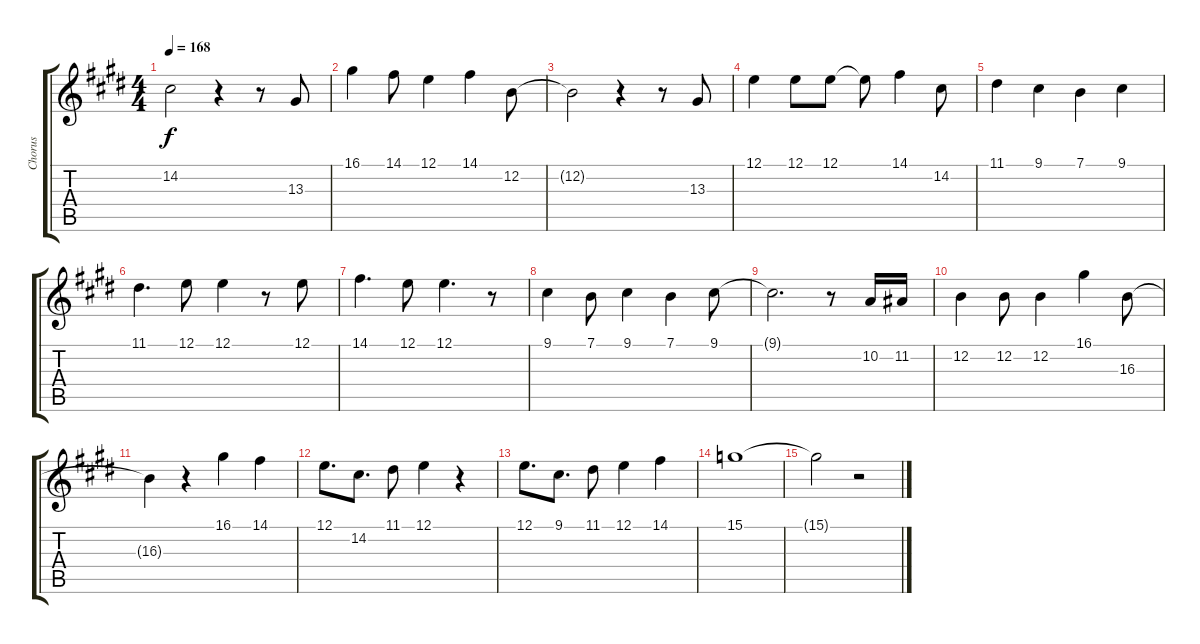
\track ("Chorus" "Chorus") {instrument tenorsax}
\staff {score tabs}
\tuning (E4 B3 G3 D3 A2 E2) {hide}
\ts (4 4)
\tempo 168
\clef g2
\ks e
14.2{t}.2{dy f} r.4 r.8 13.3.8 |
16.1.4 14.1.8 12.1.4 14.1.4 12.2.8 |
12.2{t}.2 r.4 r.8 13.3.8 |
12.1.4 12.1.8 12.1.8 12.1{t}.8 14.1.4 14.2.8 |
11.1.4 9.1.4 7.1.4 9.1.4 |
11.1.4{d} 12.1.8 12.1.4 r.8 12.1.8 |
14.1.4{d} 12.1.8 12.1.4{d} r.8 |
9.1.4 7.1.8 9.1.4 7.1.4 9.1.8 |
9.1{t}.2{d} r.8 10.2.16 11.2.16 |
12.2.4 12.2.8 12.2.4 16.1.4 16.3.8 |
16.3{t}.4 r.4 16.1.4 14.1.4 |
12.1.8{d} 14.2.8{d} 11.1.8 12.1.4 r.4 |
12.1.8{d} 9.1.8{d} 11.1.8 12.1.4 14.1.4 |
15.1.1 |
15.1{t}.2 r.2
